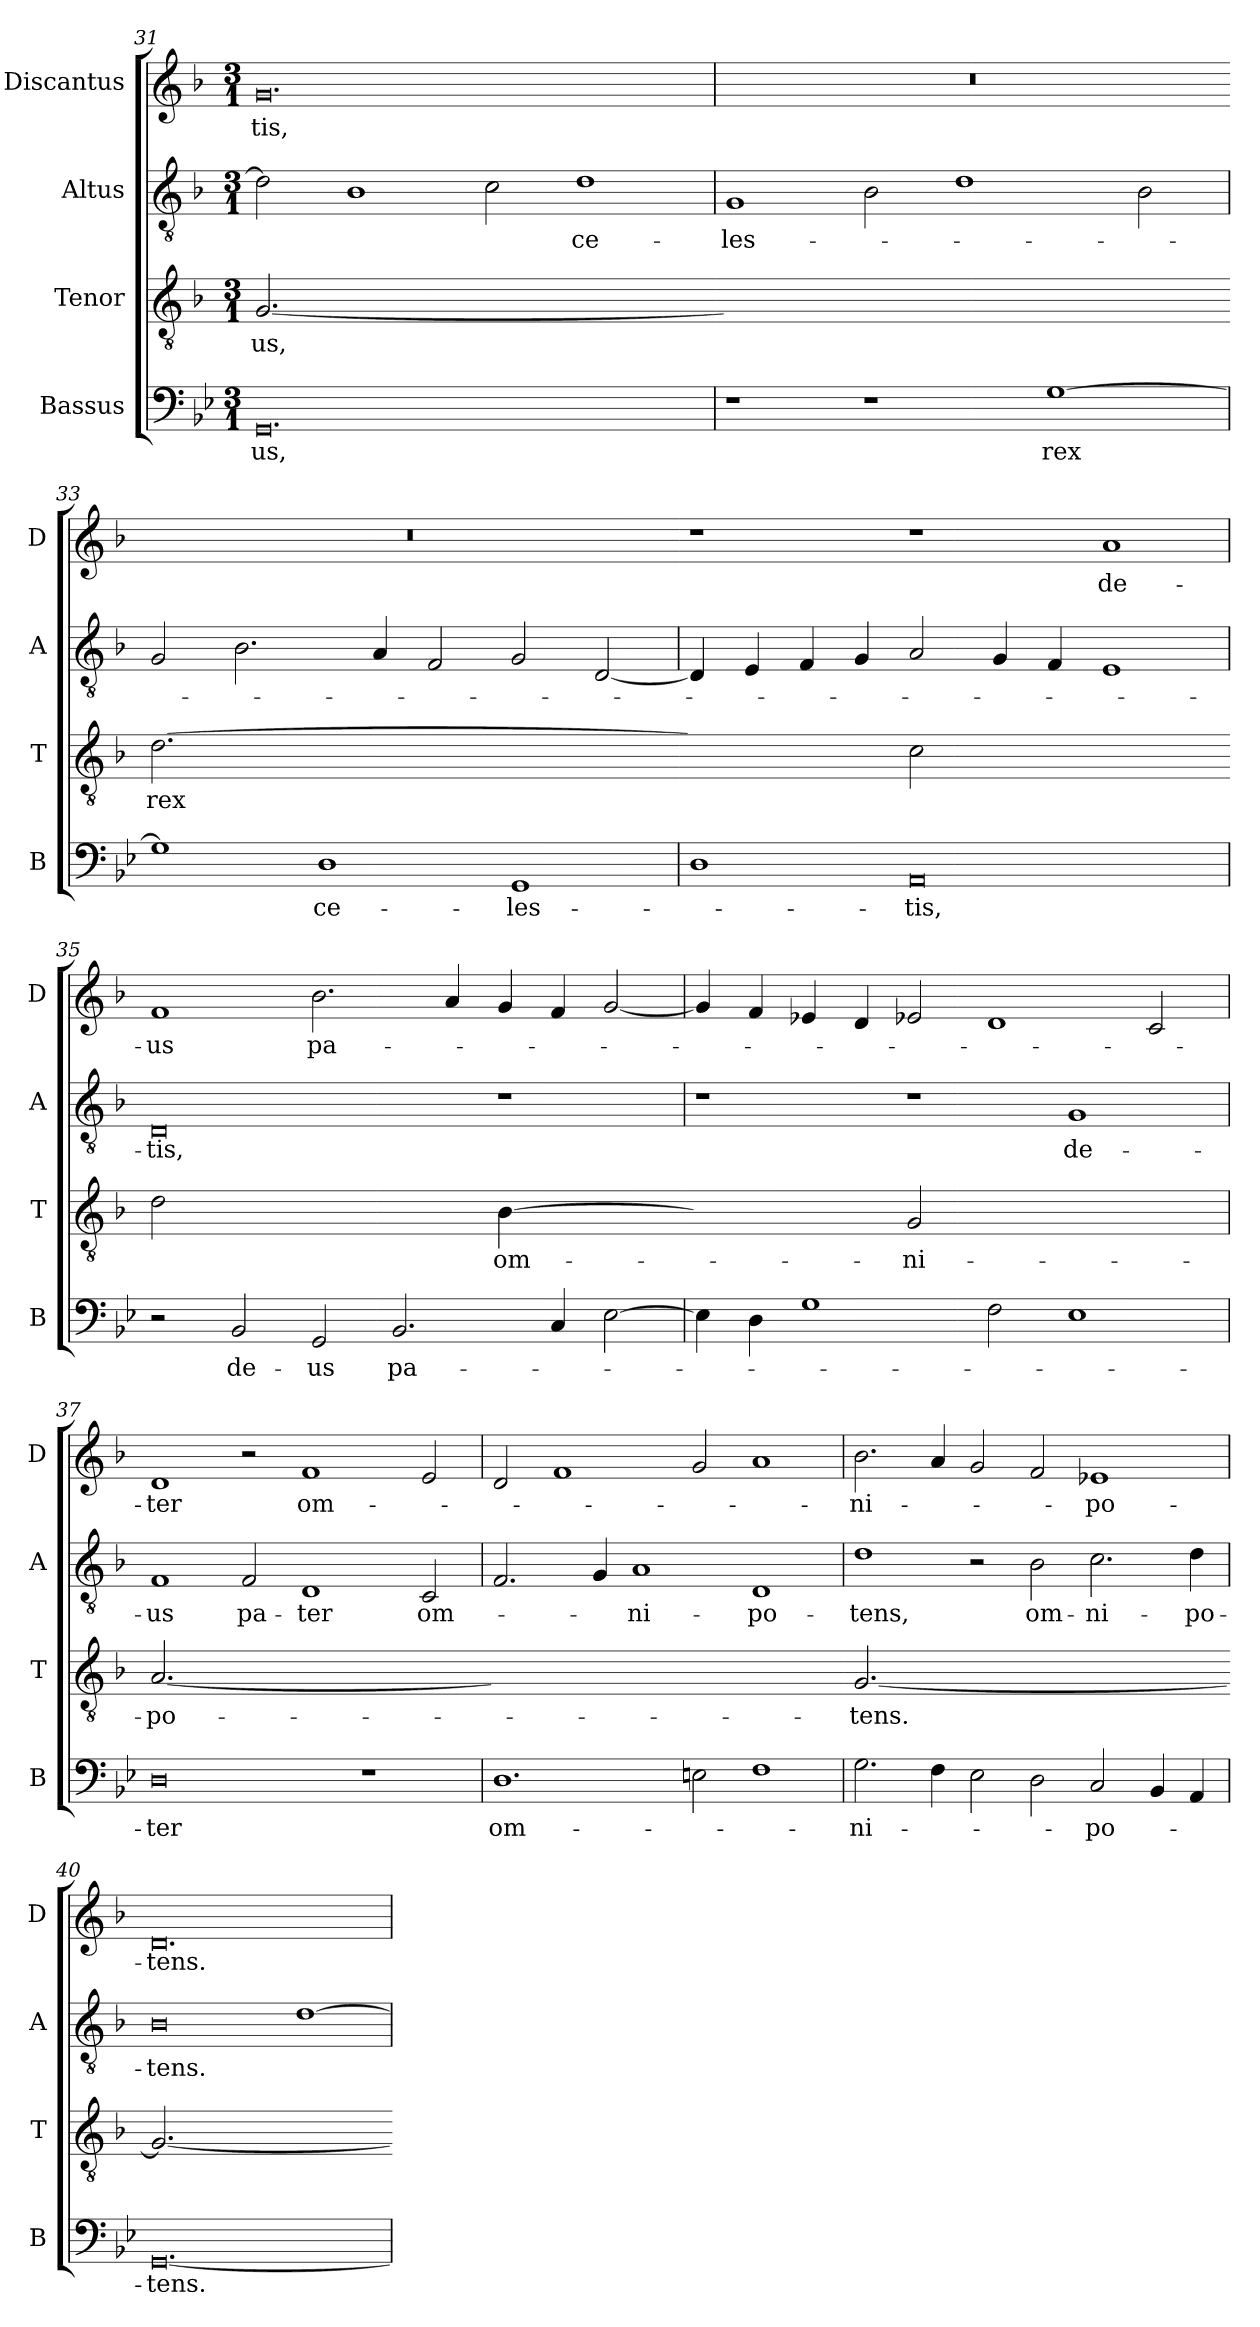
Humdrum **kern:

**kern	**text	**kern	**text	**kern	**text	**kern	**text
*part4	*part4	*part3	*part3	*part2	*part2	*part1	*part1
*staff4	*staff4	*staff3	*staff3	*staff2	*staff2	*staff1	*staff1
*I"Bassus	*	*I"Tenor	*	*I"Altus	*	*I"Discantus	*
*I'B	*	*I'T	*	*I'A	*	*I'D	*
*clefF4	*	*clefGv2	*	*clefGv2	*	*clefG2	*
*k[b-e-]	*	*k[b-]	*	*k[b-]	*	*k[b-]	*
*M3/1	*	*M3/1	*	*M3/1	*	*M3/1	*
=31	=31	=31	=31	=31	=31	=31	=31
!	!	!LO:N:vis=2.	!	!	!	!	!
0.GG	-us,	[0.G	-us,	2d]	.	0.g	-tis,
.	.	.	.	1B-	.	.	.
.	.	.	.	2c	.	.	.
.	.	.	.	1d	ce-	.	.
=32	=32	=32-	=32	=32	=32	=32	=32
!	!	!LO:N:vis=2.	!	!	!	!	!
1r	.	0.Gyy]	.	1G	-les-	0.r	.
1r	.	.	.	2B-	.	.	.
.	.	.	.	1d	.	.	.
[1G	rex	.	.	.	.	.	.
.	.	.	.	2B-	.	.	.
=33	=33	=33-	=33	=33	=33	=33	=33
!	!	!LO:N:vis=2.	!	!	!	!	!
1G]	.	[0.d	rex	2G	.	0.r	.
.	.	.	.	2.B-	.	.	.
1D	ce-	.	.	.	.	.	.
.	.	.	.	4A	.	.	.
.	.	.	.	2F	.	.	.
1GG	-les-	.	.	2G	.	.	.
.	.	.	.	[2D	.	.	.
=34	=34	=34-	=34	=34	=34	=34	=34
!	!	!LO:N:vis=4	!	!	!	!	!
1D	.	1dyy]	.	4D]	.	1r	.
.	.	.	.	4E	.	.	.
.	.	.	.	4F	.	.	.
.	.	.	.	4G	.	.	.
!	!	!LO:N:vis=2	!	!	!	!	!
0AA	-tis,	0c	.	2A	.	1r	.
.	.	.	.	4G	.	.	.
.	.	.	.	4F	.	.	.
.	.	.	.	1E	.	1a	de-
=35	=35	=35-	=35	=35	=35	=35	=35
!	!	!LO:N:vis=2	!	!	!	!	!
2r	.	0d	.	0D	-tis,	1f	-us
2BB-	de-	.	.	.	.	.	.
2GG	-us	.	.	.	.	2.b-	pa-
2.BB-	pa-	.	.	.	.	.	.
.	.	.	.	.	.	4a	.
!	!	!LO:N:vis=4	!	!	!	!	!
.	.	[1B-	om-	1r	.	4g	.
4C	.	.	.	.	.	4f	.
[2E-	.	.	.	.	.	[2g	.
=36	=36	=36-	=36	=36	=36	=36	=36
!	!	!LO:N:vis=4	!	!	!	!	!
4E-]	.	1B-yy]	.	1r	.	4g]	.
4D	.	.	.	.	.	4f	.
1G	.	.	.	.	.	4e-X	.
.	.	.	.	.	.	4d	.
!	!	!LO:N:vis=2	!	!	!	!	!
.	.	0G	-ni-	1r	.	2e-X	.
2F	.	.	.	.	.	1d	.
1E-	.	.	.	1G	de-	.	.
.	.	.	.	.	.	2c	.
=37	=37	=37	=37	=37	=37	=37	=37
!	!	!LO:N:vis=2.	!	!	!	!	!
0D	-ter	[0.A	-po-	1F	-us	1d	-ter
.	.	.	.	2F	pa-	2r	.
.	.	.	.	1D	-ter	1f	om-
1r	.	.	.	.	.	.	.
.	.	.	.	2C	om-	2e	.
=38	=38	=38-	=38	=38	=38	=38	=38
!	!	!LO:N:vis=2.	!	!	!	!	!
1.D	om-	0.Ayy]	.	2.F	.	2d	.
.	.	.	.	.	.	1f	.
.	.	.	.	4G	.	.	.
.	.	.	.	1A	-ni-	.	.
2En	.	.	.	.	.	2g	.
1F	.	.	.	1D	-po-	1a	.
=39	=39	=39-	=39	=39	=39	=39	=39
!	!	!LO:N:vis=2.	!	!	!	!	!
2.G	-ni-	[0.G	-tens.	1d	-tens,	2.b-	-ni-
4F	.	.	.	.	.	4a	.
2E-	.	.	.	2r	.	2g	.
2D	.	.	.	2B-	om-	2f	.
2C	-po-	.	.	2.c	-ni-	1e-X	-po-
4BB-	.	.	.	.	.	.	.
4AA	.	.	.	4d	-po-	.	.
=40	=40	=40-	=40	=40	=40	=40	=40
!	!	!LO:N:vis=2.	!	!	!	!	!
[0.GG	-tens.	0.G_	.	0B-	-tens.	0.d	-tens.
.	.	.	.	[1d	.	.	.
=	=	=-	=	=	=	=	=
*-	*-	*-	*-	*-	*-	*-	*-
